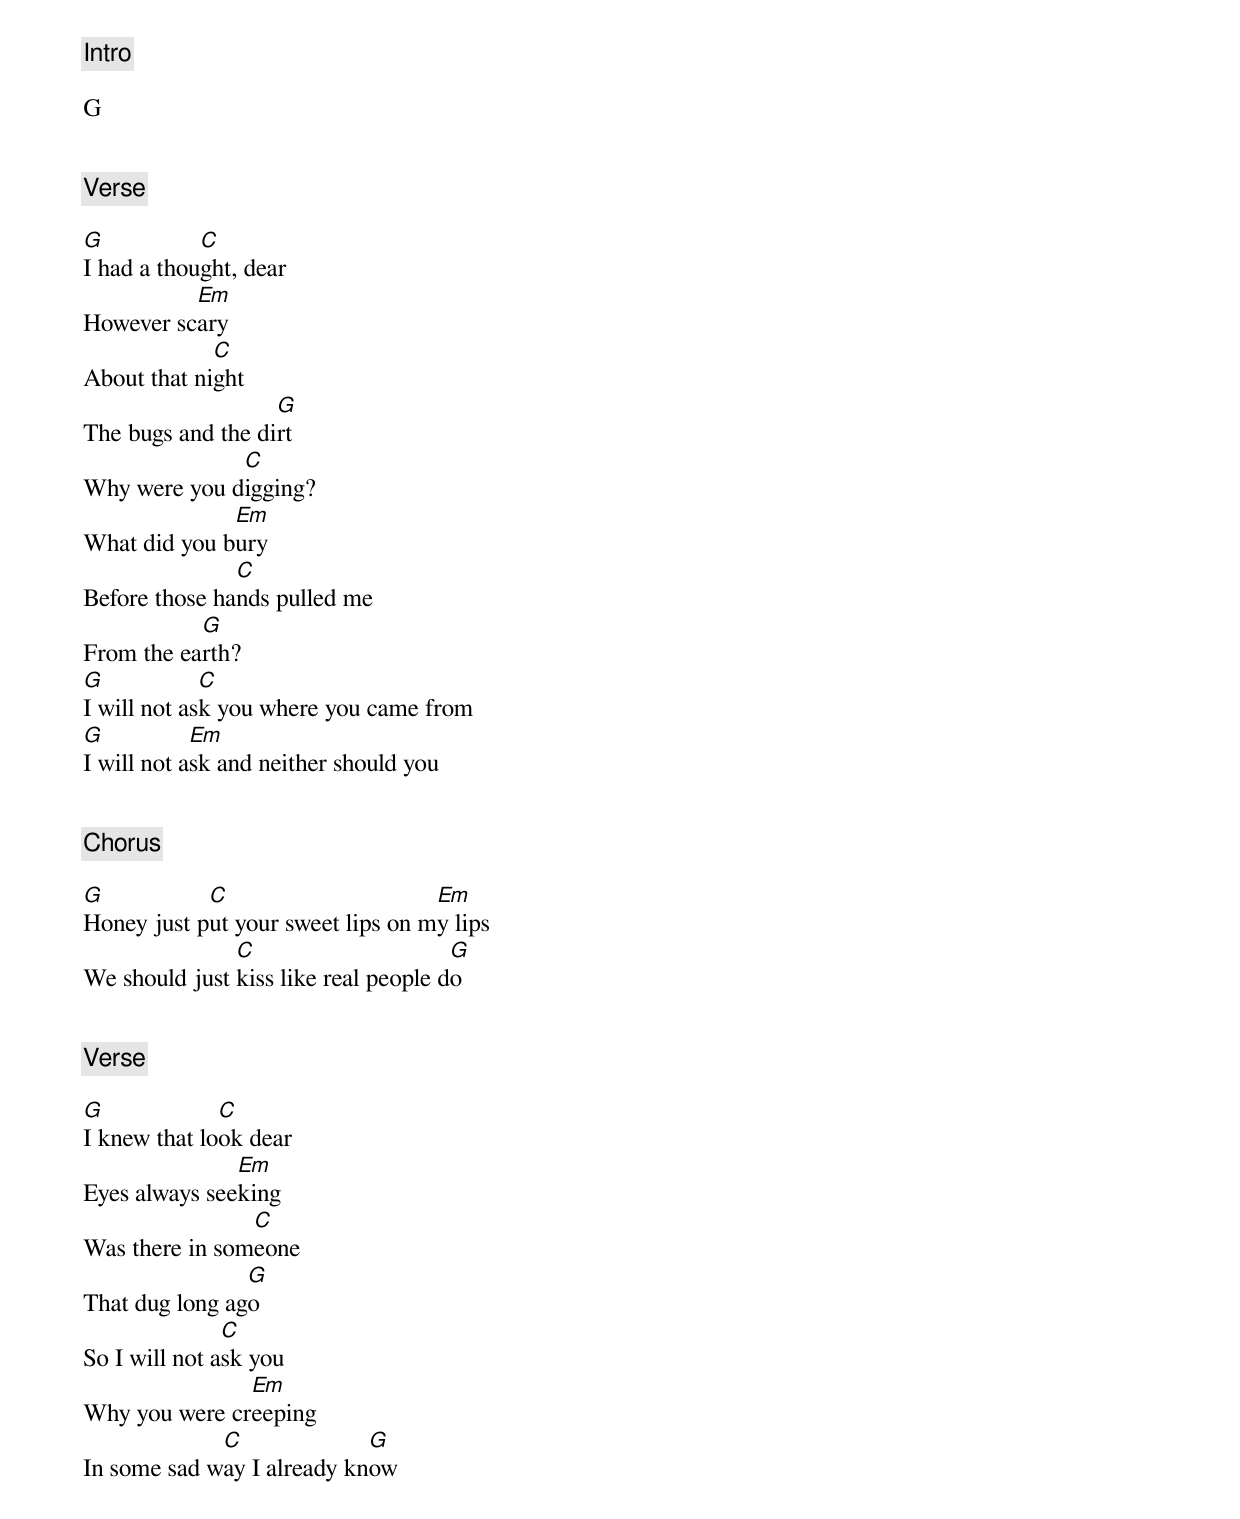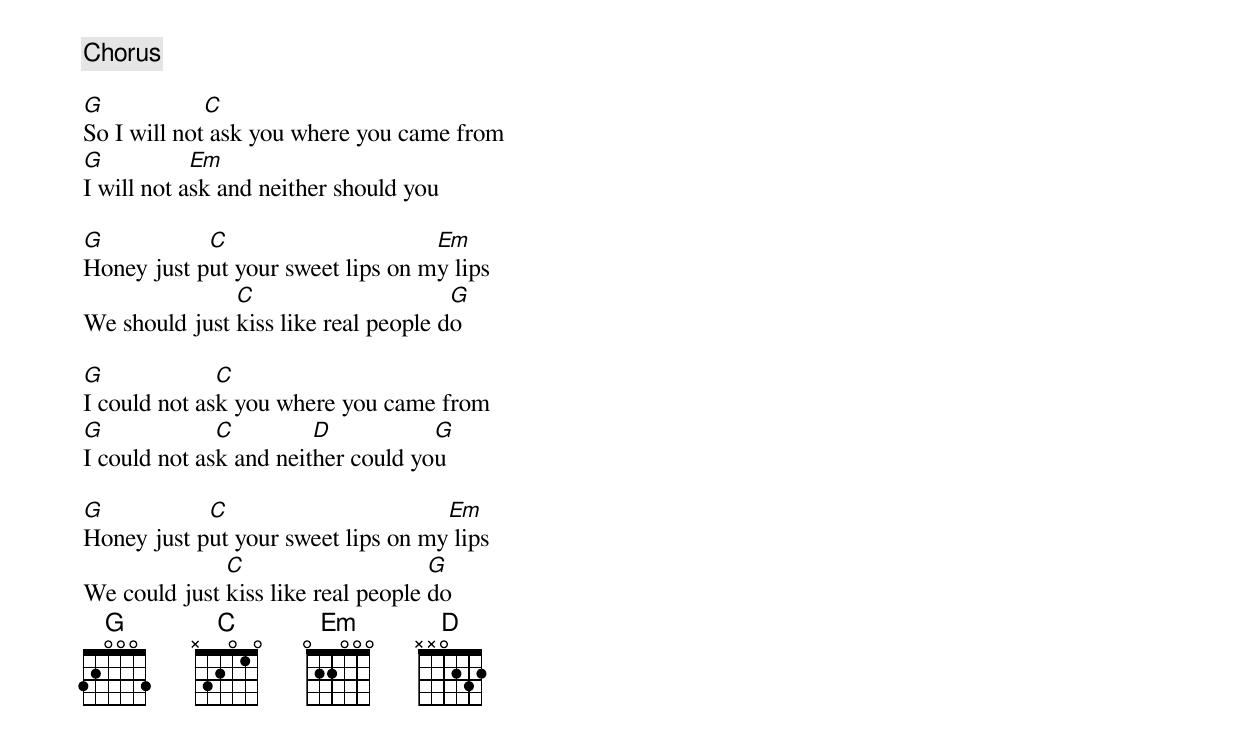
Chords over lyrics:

[Intro]

G


[Verse]

G           C
I had a thought, dear
          Em
However scary
             C
About that night
                   G
The bugs and the dirt
              C
Why were you digging?
              Em
What did you bury
               C
Before those hands pulled me
           G
From the earth?
G            C
I will not ask you where you came from
G           Em
I will not ask and neither should you


[Chorus]

G           C                      Em
Honey just put your sweet lips on my lips
               C                      G
We should just kiss like real people do


[Verse]

G             C
I knew that look dear
               Em
Eyes always seeking
                C
Was there in someone
                G
That dug long ago
               C
So I will not ask you
               Em
Why you were creeping
             C              G
In some sad way I already know


[Chorus]

G            C
So I will not ask you where you came from
G           Em
I will not ask and neither should you

G           C                      Em
Honey just put your sweet lips on my lips
               C                      G
We should just kiss like real people do

G             C
I could not ask you where you came from
G             C         D           G
I could not ask and neither could you

G           C                       Em
Honey just put your sweet lips on my lips
              C                     G
We could just kiss like real people do
